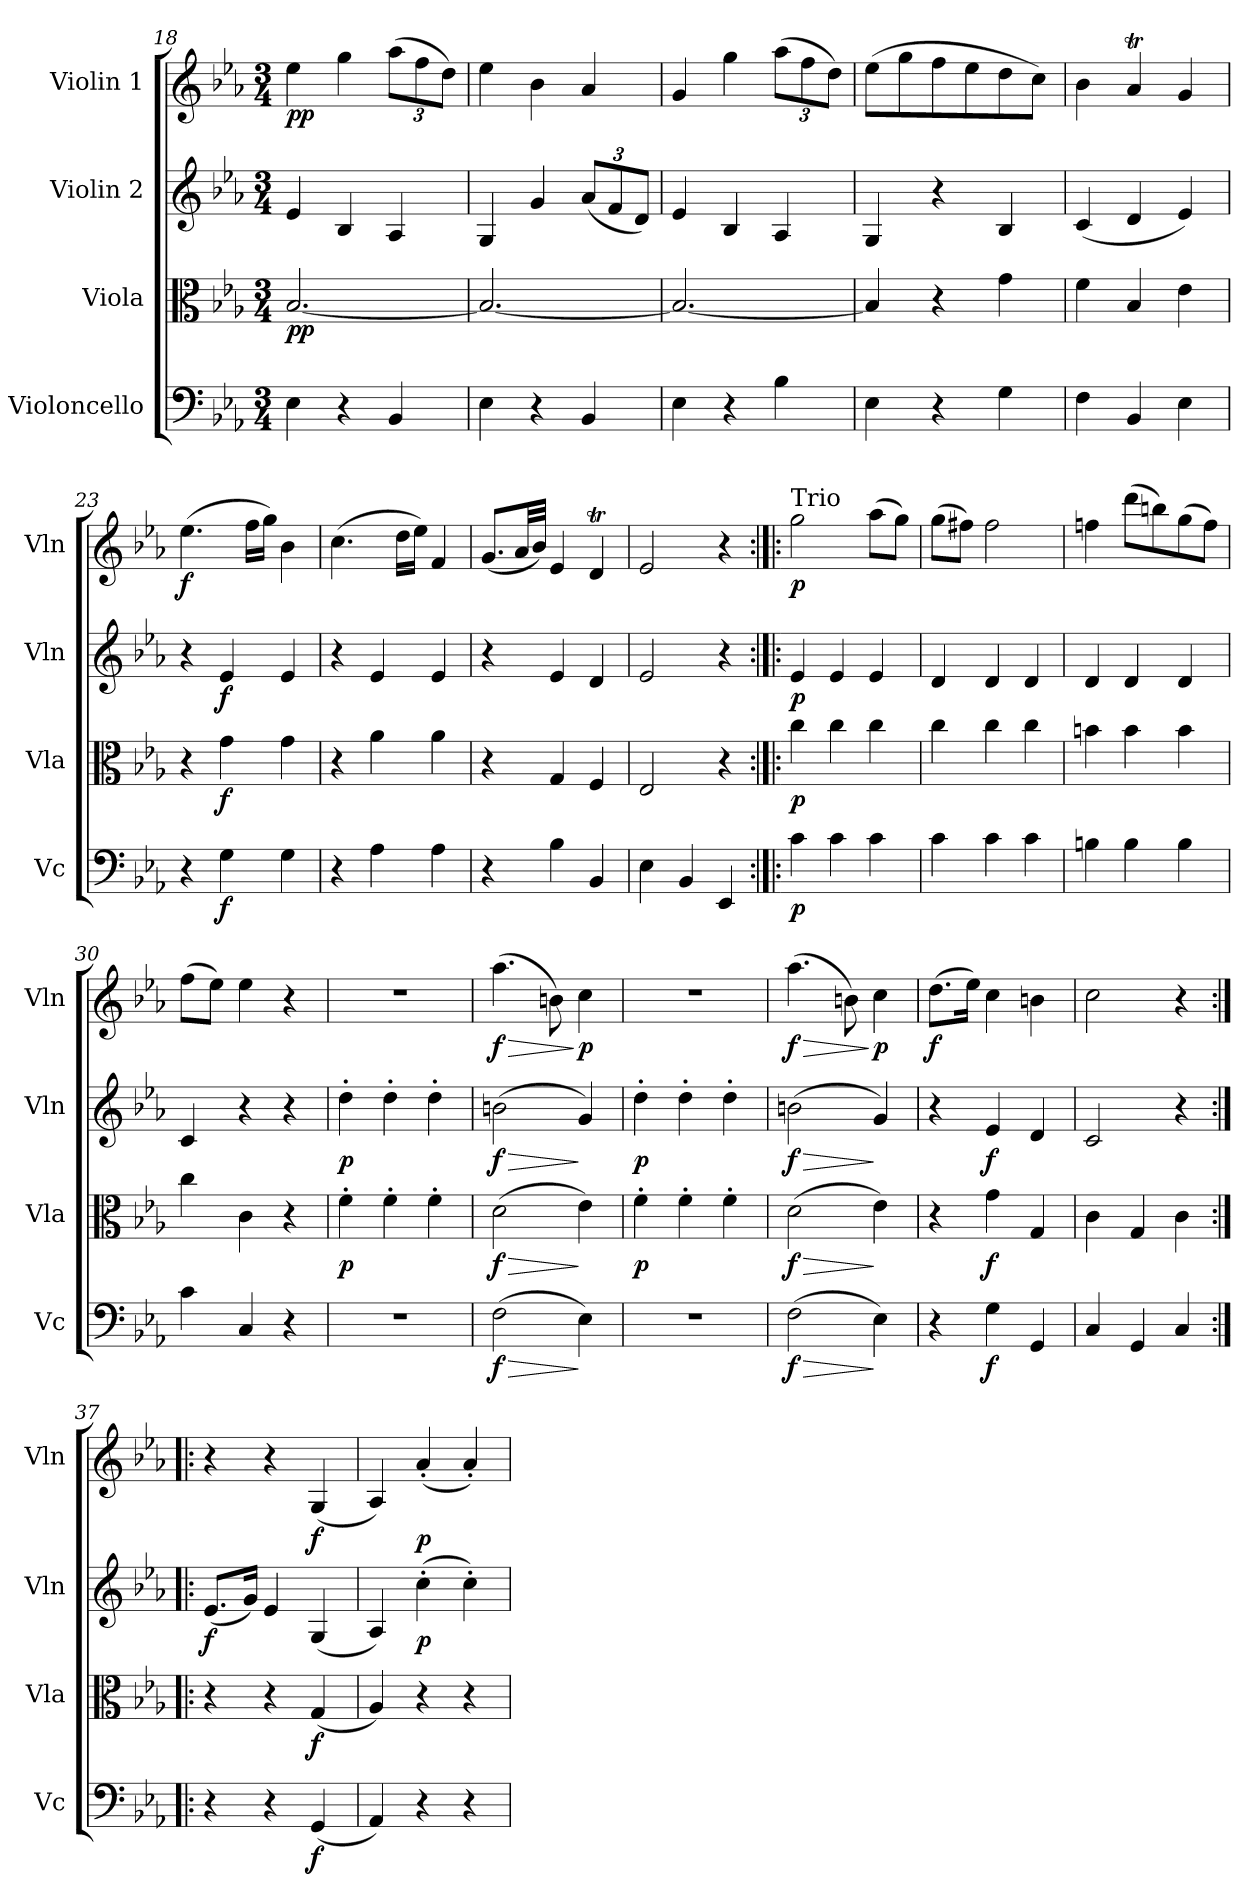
**kern	**dynam	**kern	**dynam	**kern	**dynam	**kern	**dynam
*part4	*part4	*part3	*part3	*part2	*part2	*part1	*part1
*staff4	*staff4	*staff3	*staff3	*staff2	*staff2	*staff1	*staff1
*I"Violoncello	*	*I"Viola	*	*I"Violin 2	*	*I"Violin 1	*
*I'Vc	*	*I'Vla	*	*I'Vln	*	*I'Vln	*
*clefF4	*	*clefC3	*	*clefG2	*	*clefG2	*
*k[b-e-a-]	*	*k[b-e-a-]	*	*k[b-e-a-]	*	*k[b-e-a-]	*
*M3/4	*	*M3/4	*	*M3/4	*	*M3/4	*
=18	=18	=18	=18	=18	=18	=18	=18
!	!	!	!LO:DY:b	!	!	!	!LO:DY:b
4E-\	.	[2.B-/	pp	4e-/	.	4ee-\	pp
4r	.	.	.	4B-/	.	4gg\	.
*	*	*	*	*	*	*Xbrackettup	*
4BB-/	.	.	.	4A-/	.	(12aa-\L	.
.	.	.	.	.	.	12ff\	.
.	.	.	.	.	.	12dd\J)	.
=19	=19	=19	=19	=19	=19	=19	=19
4E-\	.	2.B-/_	.	4G/	.	4ee-\	.
4r	.	.	.	4g/	.	4b-\	.
*	*	*	*	*Xbrackettup	*	*	*
4BB-/	.	.	.	(12a-/L	.	4a-/	.
.	.	.	.	12f/	.	.	.
.	.	.	.	12d/J)	.	.	.
=20	=20	=20	=20	=20	=20	=20	=20
4E-\	.	2.B-/_	.	4e-/	.	4g/	.
4r	.	.	.	4B-/	.	4gg\	.
4B-\	.	.	.	4A-/	.	(12aa-\L	.
.	.	.	.	.	.	12ff\	.
.	.	.	.	.	.	12dd\J)	.
=21	=21	=21	=21	=21	=21	=21	=21
4E-\	.	4B-/]	.	4G/	.	(8ee-\L	.
.	.	.	.	.	.	8gg\	.
4r	.	4r	.	4r	.	8ff\	.
.	.	.	.	.	.	8ee-\	.
4G\	.	4g\	.	4B-/	.	8dd\	.
.	.	.	.	.	.	8cc\J)	.
!!LO:LB:g=z
=22	=22	=22	=22	=22	=22	=22	=22
4F\	.	4f\	.	(4c/	.	4b-\	.
4BB-/	.	4B-/	.	4d/	.	4a-T/	.
4E-\	.	4e-\	.	4e-/)	.	4g/	.
=23	=23	=23	=23	=23	=23	=23	=23
!	!	!	!	!	!	!	!LO:DY:b
4r	.	4r	.	4r	.	(4.ee-\	f
!	!LO:DY:b	!	!LO:DY:b	!	!LO:DY:b	!	!
4G\	f	4g\	f	4e-/	f	.	.
.	.	.	.	.	.	16ff\LL	.
.	.	.	.	.	.	16gg\JJ)	.
4G\	.	4g\	.	4e-/	.	4b-\	.
=24	=24	=24	=24	=24	=24	=24	=24
4r	.	4r	.	4r	.	(4.cc\	.
4A-\	.	4a-\	.	4e-/	.	.	.
.	.	.	.	.	.	16dd\LL	.
.	.	.	.	.	.	16ee-\JJ)	.
4A-\	.	4a-\	.	4e-/	.	4f/	.
=25	=25	=25	=25	=25	=25	=25	=25
4r	.	4r	.	4r	.	(8.g/L	.
.	.	.	.	.	.	32a-/LL	.
.	.	.	.	.	.	32b-/JJJ)	.
4B-\	.	4G/	.	4e-/	.	4e-/	.
4BB-/	.	4F/	.	4d/	.	4dt/	.
=26	=26	=26	=26	=26	=26	=26	=26
4E-\	.	2E-/	.	2e-/	.	2e-/	.
4BB-/	.	.	.	.	.	.	.
4EE-/	.	4r	.	4r	.	4r	.
!!LO:PB:g=z
=27:|!|:	=27:|!|:	=27:|!|:	=27:|!|:	=27:|!|:	=27:|!|:	=27:|!|:	=27:|!|:
!	!	!	!	!	!	!LO:TX:a:t=Trio	!
!	!LO:DY:b	!	!LO:DY:b	!	!LO:DY:b	!	!LO:DY:b
4c\	p	4cc\	p	4e-/	p	2gg\	p
4c\	.	4cc\	.	4e-/	.	.	.
4c\	.	4cc\	.	4e-/	.	(8aa-\L	.
.	.	.	.	.	.	8gg\J)	.
=28	=28	=28	=28	=28	=28	=28	=28
4c\	.	4cc\	.	4d/	.	(8gg\L	.
.	.	.	.	.	.	8ff#X\J)	.
4c\	.	4cc\	.	4d/	.	2ff#\	.
4c\	.	4cc\	.	4d/	.	.	.
=29	=29	=29	=29	=29	=29	=29	=29
4Bn\	.	4bn\	.	4d/	.	4ffn\	.
4B\	.	4b\	.	4d/	.	(8ddd\L	.
.	.	.	.	.	.	8bbn\)	.
4B\	.	4b\	.	4d/	.	(8gg\	.
.	.	.	.	.	.	8ff\J)	.
=30	=30	=30	=30	=30	=30	=30	=30
4c\	.	4cc\	.	4c/	.	(8ff\L	.
.	.	.	.	.	.	8ee-\J)	.
4C/	.	4c\	.	4r	.	4ee-\	.
4r	.	4r	.	4r	.	4r	.
=31	=31	=31	=31	=31	=31	=31	=31
!	!	!	!LO:DY:b	!	!LO:DY:b	!	!
2.r	.	4f'\	p	4dd'\	p	2.r	.
.	.	4f'\	.	4dd'\	.	.	.
.	.	4f'\	.	4dd'\	.	.	.
=32	=32	=32	=32	=32	=32	=32	=32
!	!LO:HP:b	!	!LO:HP:b	!	!LO:HP:b	!	!LO:HP:b
!	!LO:DY:n=1:b	!	!LO:DY:n=1:b	!	!LO:DY:n=1:b	!	!LO:DY:n=1:b
(2F\	> f	(2d\	> f	(2bn\	> f	(4.aa-\	> f
.	.	.	.	.	.	8bn\)	.
!	!	!	!	!	!	!	!LO:DY:n=2:b
4E-\)	]	4e-\)	]	4g/)	]	4cc\	] p
!!LO:LB:g=z
=33	=33	=33	=33	=33	=33	=33	=33
!	!	!	!LO:DY:b	!	!LO:DY:b	!	!
2.r	.	4f'\	p	4dd'\	p	2.r	.
.	.	4f'\	.	4dd'\	.	.	.
.	.	4f'\	.	4dd'\	.	.	.
=34	=34	=34	=34	=34	=34	=34	=34
!	!LO:HP:b	!	!LO:HP:b	!	!LO:HP:b	!	!LO:HP:b
!	!LO:DY:n=1:b	!	!LO:DY:n=1:b	!	!LO:DY:n=1:b	!	!LO:DY:n=1:b
(2F\	> f	(2d\	> f	(2bn\	> f	(4.aa-\	> f
.	.	.	.	.	.	8bn\)	.
!	!	!	!	!	!	!	!LO:DY:n=2:b
4E-\)	]	4e-\)	]	4g/)	]	4cc\	] p
=35	=35	=35	=35	=35	=35	=35	=35
!	!	!	!	!	!	!	!LO:DY:b
4r	.	4r	.	4r	.	(8.dd\L	f
.	.	.	.	.	.	16ee-\Jk)	.
!	!LO:DY:b	!	!LO:DY:b	!	!LO:DY:b	!	!
4G\	f	4g\	f	4e-/	f	4cc\	.
4GG/	.	4G/	.	4d/	.	4bn\	.
=36	=36	=36	=36	=36	=36	=36	=36
4C/	.	4c\	.	2c/	.	2cc\	.
4GG/	.	4G/	.	.	.	.	.
4C/	.	4c\	.	4r	.	4r	.
=37:|!|:	=37:|!|:	=37:|!|:	=37:|!|:	=37:|!|:	=37:|!|:	=37:|!|:	=37:|!|:
!	!	!	!	!	!LO:DY:b	!	!
4r	.	4r	.	(8.e-/L	f	4r	.
.	.	.	.	16g/Jk)	.	.	.
4r	.	4r	.	4e-/	.	4r	.
!	!LO:DY:b	!	!LO:DY:b	!	!	!	!LO:DY:b
(4GG/	f	(4G/	f	(4G/	.	(4G/	f
=38	=38	=38	=38	=38	=38	=38	=38
4AA-/)	.	4A-/)	.	4A-/)	.	4A-/)	.
!	!	!	!	!	!LO:DY:b	!	!LO:DY:b
4r	.	4r	.	(4cc'\	p	(4a-'/	p
4r	.	4r	.	4cc'\)	.	4a-'/)	.
=	=	=	=	=	=	=	=
*-	*-	*-	*-	*-	*-	*-	*-
